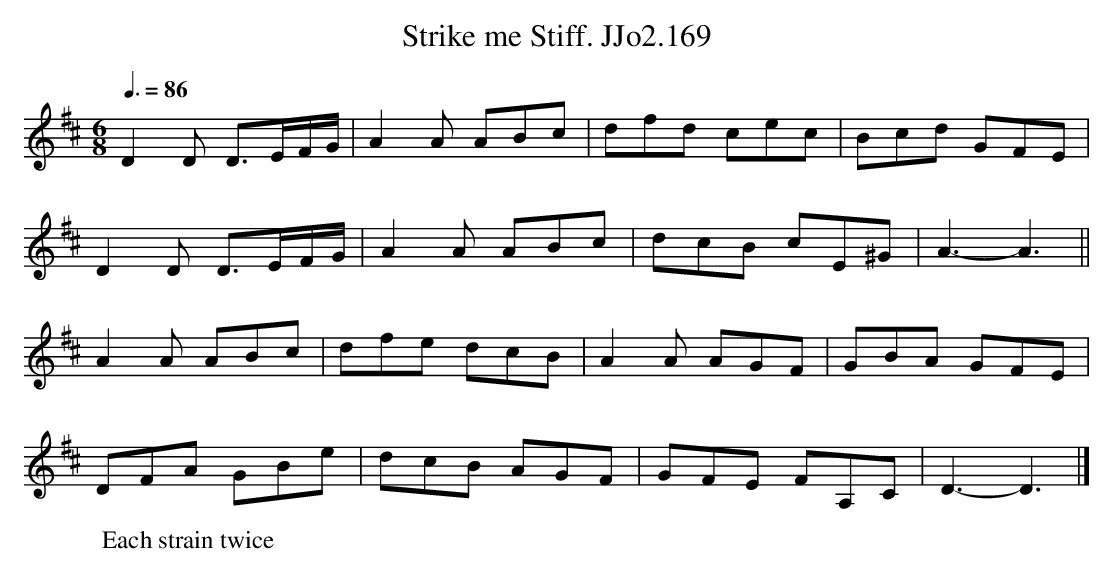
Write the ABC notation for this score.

X:1
T:Strike me Stiff. JJo2.169
M:6/8
L:1/8
Q:3/8=86
W:Each strain twice
K:D
D2D D3/2E/F/G/|A2A ABc|dfd cec|Bcd GFE|
D2D D3/2E/F/G/|A2A ABc|dcB cE^G|A3-A3||
A2A ABc|dfe dcB|A2A AGF|GBA GFE|
DFA GBe|dcB AGF|GFE FA,C|D3-D3|]
